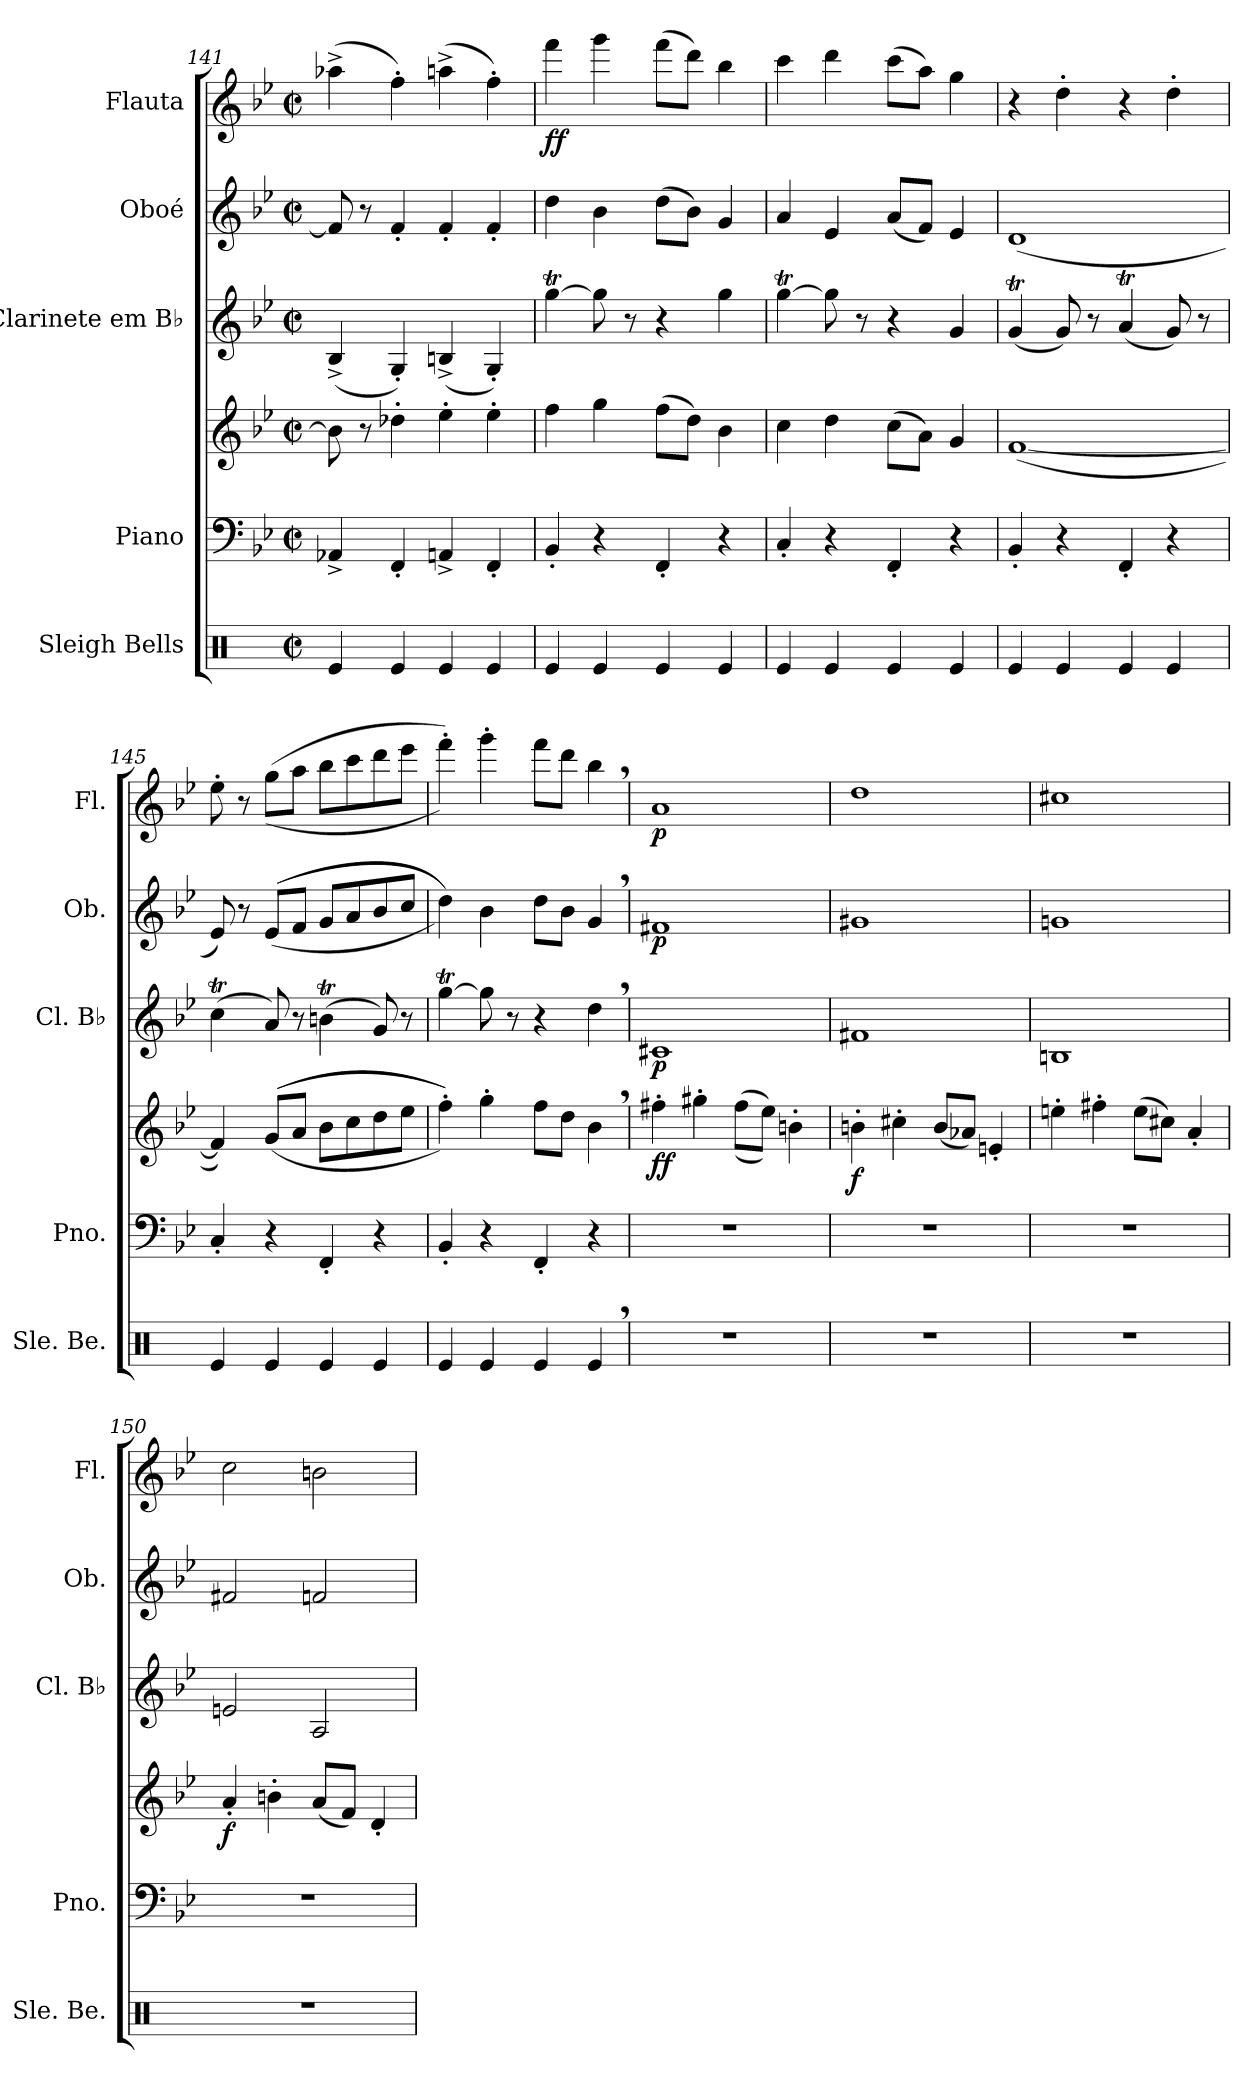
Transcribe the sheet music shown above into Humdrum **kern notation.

**kern	**kern	**kern	**dynam	**kern	**dynam	**kern	**dynam	**kern	**dynam
*part5	*part4	*part4	*part4	*part3	*part3	*part2	*part2	*part1	*part1
*staff6	*staff5	*staff4	*staff4/5	*staff3	*staff3	*staff2	*staff2	*staff1	*staff1
*I"Sleigh Bells	*I"Piano	*	*	*I"Clarinete em B♭	*	*I"Oboé	*	*I"Flauta	*
*I'Sle. Be.	*I'Pno.	*	*	*I'Cl. B♭	*	*I'Ob.	*	*I'Fl.	*
*clefX	*clefF4	*clefG2	*	*clefG2	*	*clefG2	*	*clefG2	*
*	*	*	*	*ITrd1c2	*	*	*	*	*
*k[]	*k[b-e-]	*k[b-e-]	*	*k[b-e-a-d-]	*	*k[b-e-]	*	*k[b-e-]	*
*M2/2	*M2/2	*M2/2	*	*M2/2	*	*M2/2	*	*M2/2	*
*met(c|)	*met(c|)	*met(c|)	*	*met(c|)	*	*met(c|)	*	*met(c|)	*
=141	=141	=141	=141	=141	=141	=141	=141	=141	=141
4Re/	4AA-X^/	8b-\]	.	(4A-^/	.	8f/]	.	(4aa-X^\	.
.	.	8r	.	.	.	8r	.	.	.
4Re/	4FF'/	4dd-X'\	.	4F'/)	.	4f'/	.	4ff'\)	.
4Re/	4AAn^/	4ee-'\	.	(4An^/	.	4f'/	.	(4aan^\	.
4Re/	4FF'/	4ee-'\	.	4F'/)	.	4f'/	.	4ff'\)	.
=142	=142	=142	=142	=142	=142	=142	=142	=142	=142
!	!	!	!	!	!	!	!	!	!LO:DY:b
4Re/	4BB-'/	4ff\	.	[4ffT\	.	4dd\	.	4fff\	ff
4Re/	4r	4gg\	.	8ff\]	.	4b-\	.	4ggg\	.
.	.	.	.	8r	.	.	.	.	.
4Re/	4FF'/	(8ff\L	.	4r	.	(8dd\L	.	(8fff\L	.
.	.	8dd\J)	.	.	.	8b-\J)	.	8ddd\J)	.
4Re/	4r	4b-\	.	4ff\	.	4g/	.	4bb-\	.
=143	=143	=143	=143	=143	=143	=143	=143	=143	=143
4Re/	4C'/	4cc\	.	[4ffT\	.	4a/	.	4ccc\	.
4Re/	4r	4dd\	.	8ff\]	.	4e-/	.	4ddd\	.
.	.	.	.	8r	.	.	.	.	.
4Re/	4FF'/	(8cc\L	.	4r	.	(8a/L	.	(8ccc\L	.
.	.	8a\J)	.	.	.	8f/J)	.	8aa\J)	.
4Re/	4r	4g/	.	4f/	.	4e-/	.	4gg\	.
!!LO:LB:g=z
=144	=144	=144	=144	=144	=144	=144	=144	=144	=144
4Re/	4BB-'/	([1f	.	(4fT/	.	(1d	.	4r	.
4Re/	4r	.	.	8f/)	.	.	.	4dd'\	.
.	.	.	.	8r	.	.	.	.	.
4Re/	4FF'/	.	.	(4gt/	.	.	.	4r	.
4Re/	4r	.	.	8f/)	.	.	.	4dd'\	.
.	.	.	.	8r	.	.	.	.	.
=145	=145	=145	=145	=145	=145	=145	=145	=145	=145
4Re/	4C'/	4f/])	.	(4b-T\	.	8e-/)	.	8ee-'\	.
.	.	.	.	.	.	8r	.	8r	.
4Re/	4r	(((8g/L	.	8g/)	.	(((8e-/L	.	((8gg\L	.
.	.	8a/J	.	8r	.	8f/J	.	8aa\J	.
4Re/	4FF'/	8b-\L	.	(4ant\	.	8g/L	.	8bb-\L	.
.	.	8cc\	.	.	.	8a/	.	8ccc\	.
4Re/	4r	8dd\	.	8f/)	.	8b-/	.	8ddd\	.
.	.	8ee-\J	.	8r	.	8cc/J	.	8eee-\J	.
=146	=146	=146	=146	=146	=146	=146	=146	=146	=146
4Re/	4BB-'/	4ff'\)))	.	[4ffT\	.	4dd\)))	.	4fff'\))	.
4Re/	4r	4gg'\	.	8ff\]	.	4b-\	.	4ggg'\	.
.	.	.	.	8r	.	.	.	.	.
4Re/	4FF'/	8ff\L	.	4r	.	8dd\L	.	8fff\L	.
.	.	8dd\J	.	.	.	8b-\J	.	8ddd\J	.
4Re,/	4r	4b-,\	.	4cc,\	.	4g,/	.	4bb-,\	.
=147	=147	=147	=147	=147	=147	=147	=147	=147	=147
!	!	!	!LO:DY:b	!	!	!	!	!	!
!	!	!	!LO:DY:n=1:b	!	!LO:DY:b	!	!LO:DY:b	!	!LO:DY:b
1r	1r	4ff#X'\	f f	1Bn	p	1f#X	p	1a	p
.	.	4gg#X'\	.	.	.	.	.	.	.
.	.	((8ff#\L	.	.	.	.	.	.	.
.	.	8ee-\J))	.	.	.	.	.	.	.
.	.	4bn'\	.	.	.	.	.	.	.
!!LO:PB:g=z
=148	=148	=148	=148	=148	=148	=148	=148	=148	=148
!	!	!	!LO:DY:b	!	!	!	!	!	!
1r	1r	4bn'\	f	1en	.	1g#X	.	1dd	.
.	.	4cc#X'\	.	.	.	.	.	.	.
.	.	(8b/L	.	.	.	.	.	.	.
.	.	8a-X/J)	.	.	.	.	.	.	.
.	.	4en'/	.	.	.	.	.	.	.
=149	=149	=149	=149	=149	=149	=149	=149	=149	=149
1r	1r	4een'\	.	1An	.	1gn	.	1cc#X	.
.	.	4ff#X'\	.	.	.	.	.	.	.
.	.	(8ee\L	.	.	.	.	.	.	.
.	.	8cc#X\J)	.	.	.	.	.	.	.
.	.	4a'/	.	.	.	.	.	.	.
=150	=150	=150	=150	=150	=150	=150	=150	=150	=150
!	!	!	!LO:DY:b	!	!	!	!	!	!
1r	1r	4a'/	f	2dn/	.	2f#X/	.	2cc\	.
.	.	4bn'\	.	.	.	.	.	.	.
.	.	(8a/L	.	2G/	.	2fn/	.	2bn\	.
.	.	8f/J)	.	.	.	.	.	.	.
.	.	4d'/	.	.	.	.	.	.	.
=	=	=	=	=	=	=	=	=	=
*-	*-	*-	*-	*-	*-	*-	*-	*-	*-
